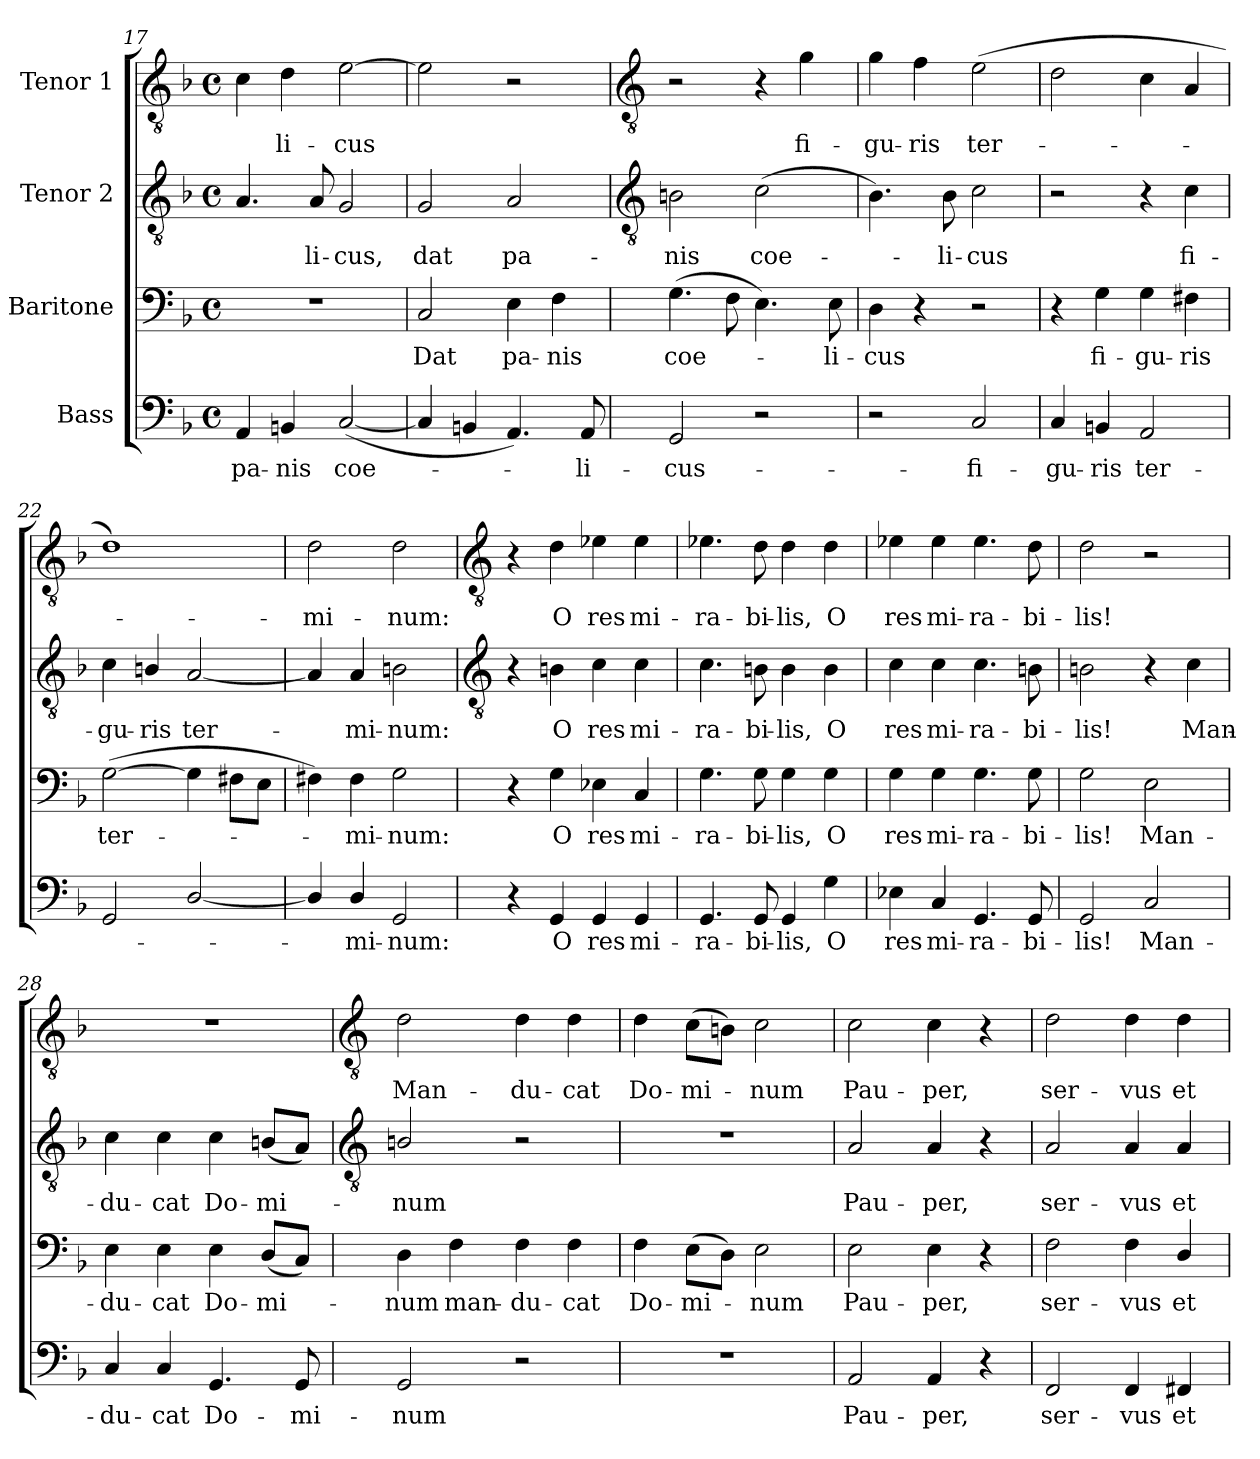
**kern	**text	**kern	**text	**kern	**text	**kern	**text
*part4	*part4	*part3	*part3	*part2	*part2	*part1	*part1
*staff4	*staff4	*staff3	*staff3	*staff2	*staff2	*staff1	*staff1
*I"Bass	*	*I"Baritone	*	*I"Tenor 2	*	*I"Tenor 1	*
*clefF4	*	*clefF4	*	*clefGv2	*	*clefGv2	*
*k[b-]	*	*k[b-]	*	*k[b-]	*	*k[b-]	*
*F:	*	*F:	*	*F:	*	*F:	*
*M4/4	*	*M4/4	*	*M4/4	*	*M4/4	*
*met(c)	*	*met(c)	*	*met(c)	*	*met(c)	*
=17	=17	=17	=17	=17	=17	=17	=17
!	!LO:LY:b	!	!	!	!	!	!
4AA	pa-	1r	.	4.A	.	4c	.
!	!LO:LY:b	!	!	!	!	!	!LO:LY:b
4BBn	-nis	.	.	.	.	4d	li-
!	!	!	!	!	!LO:LY:b	!	!
.	.	.	.	8A	li-	.	.
!	!LO:LY:b	!	!	!	!LO:LY:b	!	!LO:LY:b
(<[2C	coe-	.	.	2G	-cus,	[2e	-cus
=18	=18	=18	=18	=18	=18	=18	=18
!	!	!	!LO:LY:b	!	!LO:LY:b	!	!
4C]	.	2C	Dat	2G	dat	2e]	.
4BBn	.	.	.	.	.	.	.
!	!	!	!LO:LY:b	!	!LO:LY:b	!	!
4.AA)	.	4E	pa-	2A	pa-	2r	.
!	!	!	!LO:LY:b	!	!	!	!
.	.	4F	-nis	.	.	.	.
!	!LO:LY:b	!	!	!	!	!	!
8AA	li-	.	.	.	.	.	.
!!LO:LB:g=z
=19	=19	=19	=19	=19	=19	=19	=19
*	*	*	*	*clefGv2	*	*clefGv2	*
!	!LO:LY:b	!	!LO:LY:b	!	!LO:LY:b	!	!
2GG	-cus-	(>4.G	coe-	2Bn	-nis	2r	.
.	.	8F	.	.	.	.	.
!	!	!	!	!	!LO:LY:b	!	!
2r	.	4.E)	.	(>2c	coe-	4r	.
!	!	!	!	!	!	!	!LO:LY:b
.	.	.	.	.	.	4g	fi--
!	!	!	!LO:LY:b	!	!	!	!
.	.	8E	li-	.	.	.	.
=20	=20	=20	=20	=20	=20	=20	=20
!	!	!	!LO:LY:b	!	!	!	!LO:LY:b
2r	.	4D	-cus	4.B-)	.	4g	-gu-
!	!	!	!	!	!	!	!LO:LY:b
.	.	4r	.	.	.	4f	-ris
!	!	!	!	!	!LO:LY:b	!	!
.	.	.	.	8B-	li-	.	.
!	!LO:LY:b	!	!	!	!LO:LY:b	!	!LO:LY:b
2C	-fi-	2r	.	2c	-cus	(>2e	ter-
=21	=21	=21	=21	=21	=21	=21	=21
!	!LO:LY:b	!	!	!	!	!	!
4C	-gu-	4r	.	2r	.	2d	.
!	!LO:LY:b	!	!LO:LY:b	!	!	!	!
4BBn	-ris	4G	fi-	.	.	.	.
!	!LO:LY:b	!	!LO:LY:b	!	!	!	!
2AA	ter-	4G	-gu-	4r	.	4c	.
!	!	!	!LO:LY:b	!	!LO:LY:b	!	!
.	.	4F#X	-ris	4c	fi-	4A	.
=22	=22	=22	=22	=22	=22	=22	=22
!	!	!	!LO:LY:b	!	!LO:LY:b	!	!
2GG	.	(>[2G	ter-	4c	-gu-	1d)	.
!	!	!	!	!	!LO:LY:b	!	!
.	.	.	.	4Bn/	-ris	.	.
!	!	!	!	!	!LO:LY:b	!	!
[2D/	.	4G]	.	[2A	ter-	.	.
.	.	8F#XL	.	.	.	.	.
.	.	8EJ	.	.	.	.	.
=23	=23	=23	=23	=23	=23	=23	=23
!	!	!	!	!	!	!	!LO:LY:b
4D/]	.	4F#X)	.	4A]	.	2d	mi-
!	!LO:LY:b	!	!LO:LY:b	!	!LO:LY:b	!	!
4D/	mi-	4F#	mi-	4A	mi-	.	.
!	!LO:LY:b	!	!LO:LY:b	!	!LO:LY:b	!	!LO:LY:b
2GG	-num:	2G	-num:	2Bn	-num:	2d	-num:
!!LO:LB:g=z
=24	=24	=24	=24	=24	=24	=24	=24
*	*	*	*	*clefGv2	*	*clefGv2	*
4r	.	4r	.	4r	.	4r	.
!	!LO:LY:b	!	!LO:LY:b	!	!LO:LY:b	!	!LO:LY:b
4GG	O	4G	O	4Bn	O	4d	O
!	!LO:LY:b	!	!LO:LY:b	!	!LO:LY:b	!	!LO:LY:b
4GG	res	4E-X	res	4c	res	4e-X	res
!	!LO:LY:b	!	!LO:LY:b	!	!LO:LY:b	!	!LO:LY:b
4GG	mi-	4C	mi-	4c	mi-	4e-	mi-
=25	=25	=25	=25	=25	=25	=25	=25
!	!LO:LY:b	!	!LO:LY:b	!	!LO:LY:b	!	!LO:LY:b
4.GG	-ra-	4.G	-ra-	4.c	-ra-	4.e-X	-ra-
!	!LO:LY:b	!	!LO:LY:b	!	!LO:LY:b	!	!LO:LY:b
8GG	-bi-	8G	-bi-	8Bn	-bi-	8d	-bi-
!	!LO:LY:b	!	!LO:LY:b	!	!LO:LY:b	!	!LO:LY:b
4GG	-lis,	4G	-lis,	4B	-lis,	4d	-lis,
!	!LO:LY:b	!	!LO:LY:b	!	!LO:LY:b	!	!LO:LY:b
4G	O	4G	O	4B	O	4d	O
=26	=26	=26	=26	=26	=26	=26	=26
!	!LO:LY:b	!	!LO:LY:b	!	!LO:LY:b	!	!LO:LY:b
4E-X	res	4G	res	4c	res	4e-X	res
!	!LO:LY:b	!	!LO:LY:b	!	!LO:LY:b	!	!LO:LY:b
4C	mi-	4G	mi-	4c	mi-	4e-	mi-
!	!LO:LY:b	!	!LO:LY:b	!	!LO:LY:b	!	!LO:LY:b
4.GG	-ra-	4.G	-ra-	4.c	-ra-	4.e-	-ra-
!	!LO:LY:b	!	!LO:LY:b	!	!LO:LY:b	!	!LO:LY:b
8GG	-bi-	8G	-bi-	8Bn	-bi-	8d	-bi-
=27	=27	=27	=27	=27	=27	=27	=27
!	!LO:LY:b	!	!LO:LY:b	!	!LO:LY:b	!	!LO:LY:b
2GG	-lis!	2G	-lis!	2Bn	-lis!	2d	-lis!
!	!LO:LY:b	!	!LO:LY:b	!	!	!	!
2C	Man-	2E	Man-	4r	.	2r	.
!	!	!	!	!	!LO:LY:b	!	!
.	.	.	.	4c	Man-	.	.
=28	=28	=28	=28	=28	=28	=28	=28
!	!LO:LY:b	!	!LO:LY:b	!	!LO:LY:b	!	!
4C	-du-	4E	-du-	4c	-du-	1r	.
!	!LO:LY:b	!	!LO:LY:b	!	!LO:LY:b	!	!
4C	-cat	4E	-cat	4c	-cat	.	.
!	!LO:LY:b	!	!LO:LY:b	!	!LO:LY:b	!	!
4.GG	Do-	4E	Do-	4c	Do-	.	.
!	!	!	!LO:LY:b	!	!LO:LY:b	!	!
.	.	(<8DL	-mi-	(<8BnL	-mi-	.	.
!	!LO:LY:b	!	!	!	!	!	!
8GG	-mi-	8CJ)	.	8AJ)	.	.	.
!!LO:LB:g=z
=29	=29	=29	=29	=29	=29	=29	=29
*	*	*	*	*clefGv2	*	*clefGv2	*
!	!LO:LY:b	!	!LO:LY:b	!	!LO:LY:b	!	!LO:LY:b
2GG	-num	4D	num	2Bn/	num	2d	Man-
!	!	!	!LO:LY:b	!	!	!	!
.	.	4F	man-	.	.	.	.
!	!	!	!LO:LY:b	!	!	!	!LO:LY:b
2r	.	4F	-du-	2r	.	4d	-du-
!	!	!	!LO:LY:b	!	!	!	!LO:LY:b
.	.	4F	-cat	.	.	4d	-cat
=30	=30	=30	=30	=30	=30	=30	=30
!	!	!	!LO:LY:b	!	!	!	!LO:LY:b
1r	.	4F	Do-	1r	.	4d	Do-
!	!	!	!LO:LY:b	!	!	!	!LO:LY:b
.	.	(>8EL	-mi-	.	.	(>8cL	-mi-
.	.	8DJ)	.	.	.	8BnJ)	.
!	!	!	!LO:LY:b	!	!	!	!LO:LY:b
.	.	2E	num	.	.	2c	num
=31	=31	=31	=31	=31	=31	=31	=31
!	!LO:LY:b	!	!LO:LY:b	!	!LO:LY:b	!	!LO:LY:b
2AA	Pau-	2E	Pau-	2A	Pau-	2c	Pau-
!	!LO:LY:b	!	!LO:LY:b	!	!LO:LY:b	!	!LO:LY:b
4AA	-per,	4E	-per,	4A	-per,	4c	-per,
4r	.	4r	.	4r	.	4r	.
=32	=32	=32	=32	=32	=32	=32	=32
!	!LO:LY:b	!	!LO:LY:b	!	!LO:LY:b	!	!LO:LY:b
2FF	ser-	2F	ser-	2A	ser-	2d	ser-
!	!LO:LY:b	!	!LO:LY:b	!	!LO:LY:b	!	!LO:LY:b
4FF	-vus	4F	-vus	4A	-vus	4d	-vus
!	!LO:LY:b	!	!LO:LY:b	!	!LO:LY:b	!	!LO:LY:b
4FF#X	et	4D/	et	4A	et	4d	et
=	=	=	=	=	=	=	=
*-	*-	*-	*-	*-	*-	*-	*-
